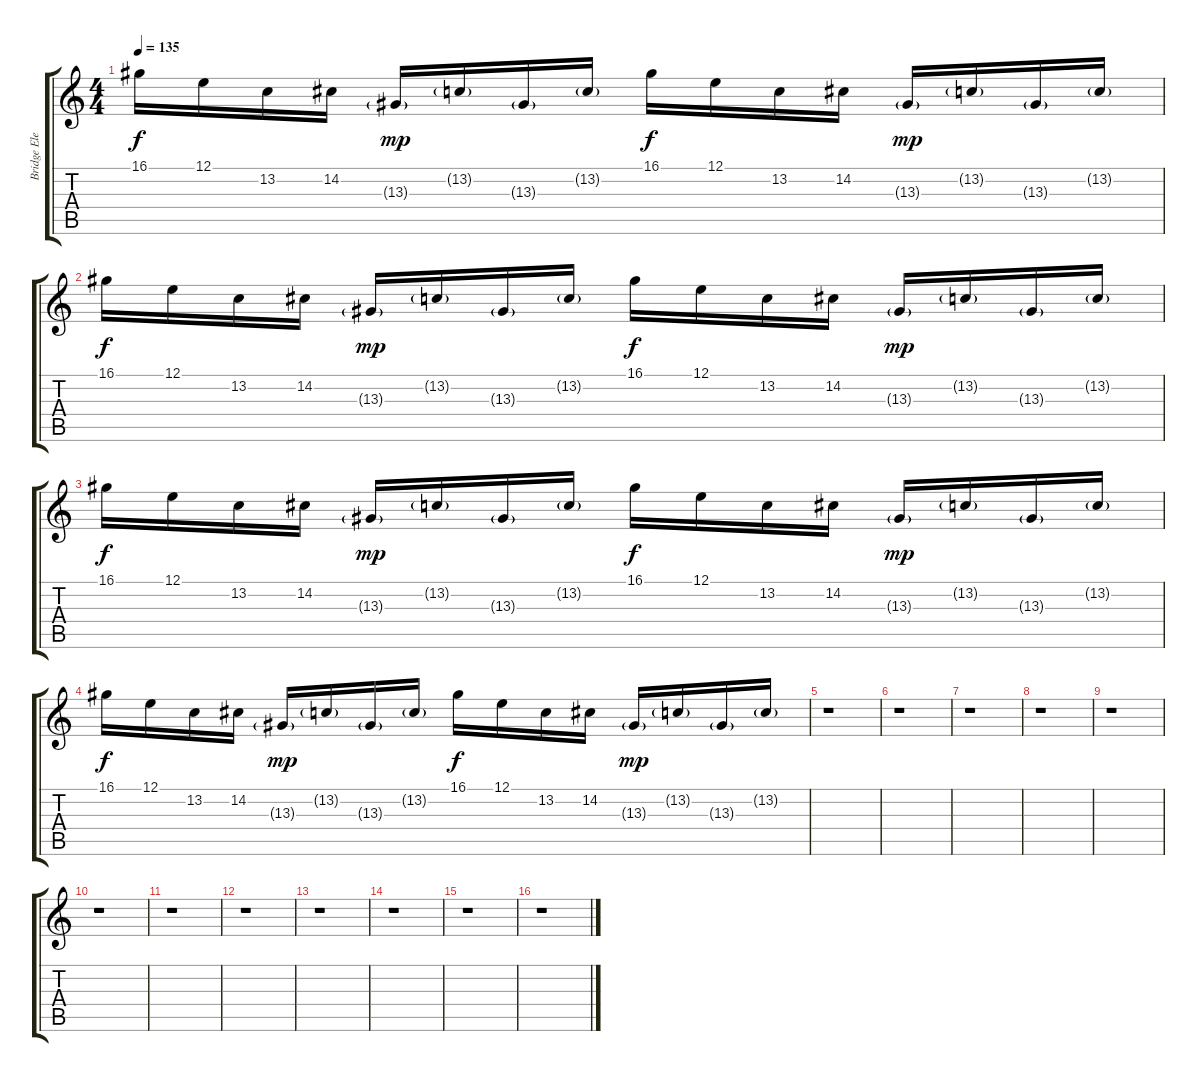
\track ("Bridge Electric sound" "Bridge Ele") {instrument fx1rain}
\staff {score tabs}
\tuning (E4 B3 G3 D3 A2 E2) {hide}
\ts (4 4)
\tempo 135
\clef g2
\ks c
16.1.16{dy f} 12.1.16 13.2.16 14.2.16 13.3{g}.16{dy mp} 13.2{g}.16 13.3{g}.16 13.2{g}.16 16.1.16{dy f} 12.1.16 13.2.16 14.2.16 13.3{g}.16{dy mp} 13.2{g}.16 13.3{g}.16 13.2{g}.16 |
16.1.16{dy f} 12.1.16 13.2.16 14.2.16 13.3{g}.16{dy mp} 13.2{g}.16 13.3{g}.16 13.2{g}.16 16.1.16{dy f} 12.1.16 13.2.16 14.2.16 13.3{g}.16{dy mp} 13.2{g}.16 13.3{g}.16 13.2{g}.16 |
16.1.16{dy f} 12.1.16 13.2.16 14.2.16 13.3{g}.16{dy mp} 13.2{g}.16 13.3{g}.16 13.2{g}.16 16.1.16{dy f} 12.1.16 13.2.16 14.2.16 13.3{g}.16{dy mp} 13.2{g}.16 13.3{g}.16 13.2{g}.16 |
16.1.16{dy f} 12.1.16 13.2.16 14.2.16 13.3{g}.16{dy mp} 13.2{g}.16 13.3{g}.16 13.2{g}.16 16.1.16{dy f} 12.1.16 13.2.16 14.2.16 13.3{g}.16{dy mp} 13.2{g}.16 13.3{g}.16 13.2{g}.16 |
r.1 |
r.1 |
r.1 |
r.1 |
r.1 |
r.1 |
r.1 |
r.1 |
r.1 |
r.1 |
r.1 |
r.1
